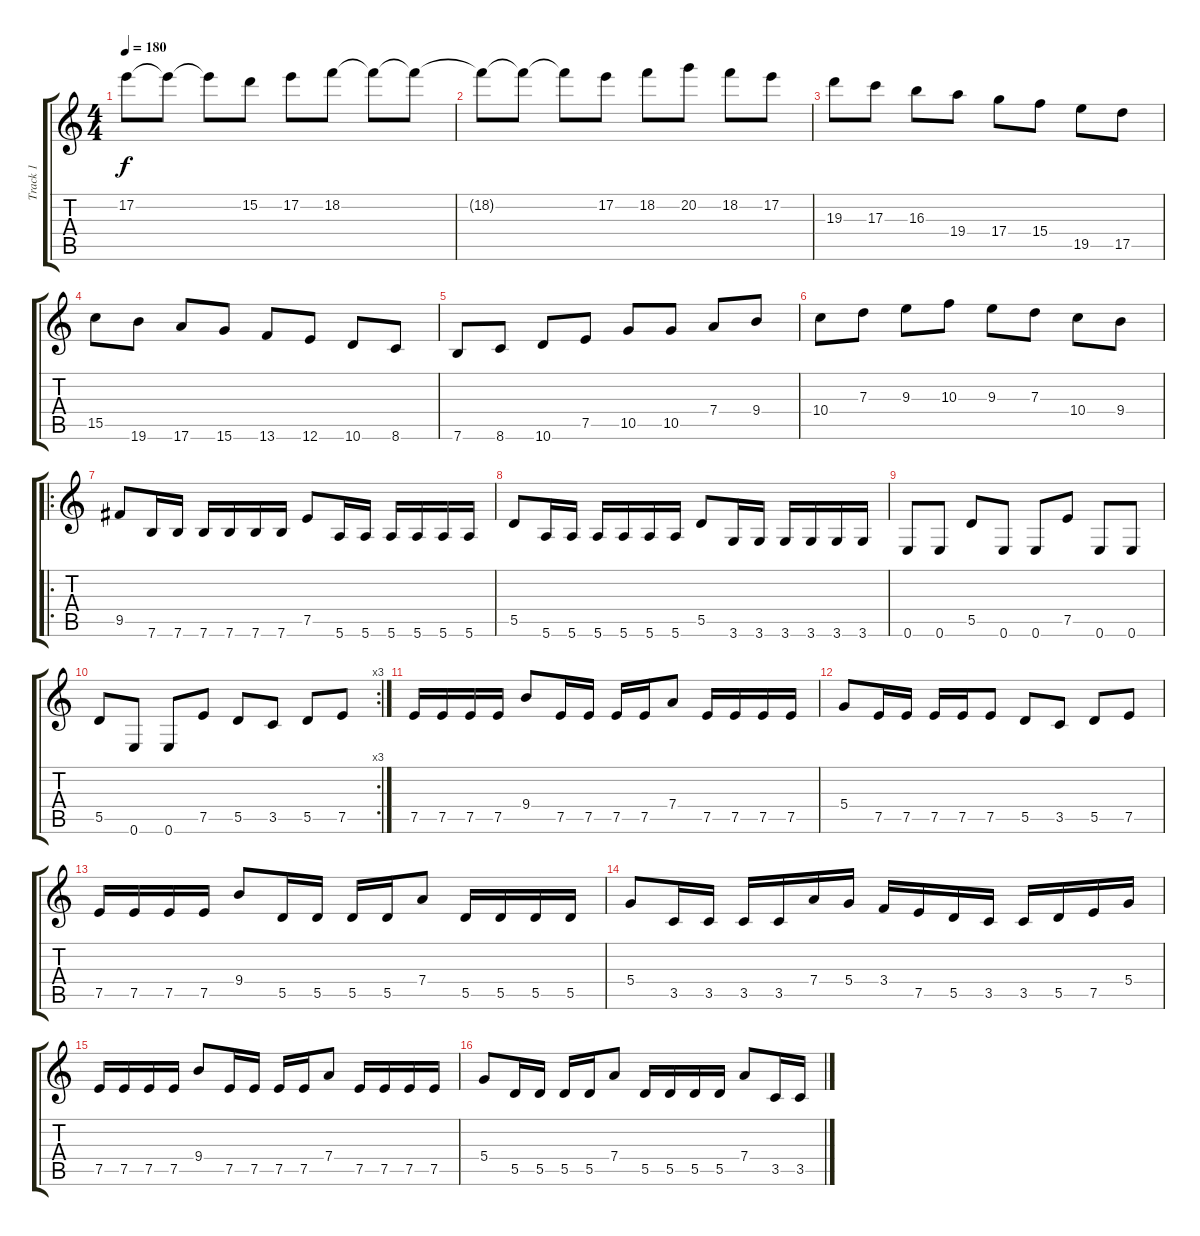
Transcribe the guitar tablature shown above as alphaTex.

\track ("Track 1" "Track 1") {instrument distortionguitar}
\staff {score tabs}
\tuning (E4 B3 G3 D3 A2 E2) {hide}
\ts (4 4)
\tempo 180
\clef g2
\ks c
17.2{t}.8{dy f} 17.2{t}.8 17.2{t}.8 15.2.8 17.2.8 18.2.8 18.2{t}.8 18.2{t}.8 |
18.2{t}.8 18.2{t}.8 18.2{t}.8 17.2.8 18.2.8 20.2.8 18.2.8 17.2.8 |
19.3.8 17.3.8 16.3.8 19.4.8 17.4.8 15.4.8 19.5.8 17.5.8 |
15.5.8 19.6.8 17.6.8 15.6.8 13.6.8 12.6.8 10.6.8 8.6.8 |
7.6.8 8.6.8 10.6.8 7.5.8 10.5.8 10.5.8 7.4.8 9.4.8 |
10.4.8 7.3.8 9.3.8 10.3.8 9.3.8 7.3.8 10.4.8 9.4.8 |
\ro
9.5.8{volume 15} 7.6.16 7.6.16 7.6.16 7.6.16 7.6.16 7.6.16 7.5.8 5.6.16 5.6.16 5.6.16 5.6.16 5.6.16 5.6.16 |
5.5.8 5.6.16 5.6.16 5.6.16 5.6.16 5.6.16 5.6.16 5.5.8 3.6.16 3.6.16 3.6.16 3.6.16 3.6.16 3.6.16 |
0.6.8 0.6.8 5.5.8 0.6.8 0.6.8 7.5.8 0.6.8 0.6.8 |
\rc 3
5.5.8 0.6.8 0.6.8 7.5.8 5.5.8 3.5.8 5.5.8 7.5.8 |
7.5.16 7.5.16 7.5.16 7.5.16 9.4.8 7.5.16 7.5.16 7.5.16 7.5.16 7.4.8 7.5.16 7.5.16 7.5.16 7.5.16 |
5.4.8 7.5.16 7.5.16 7.5.16 7.5.16 7.5.8 5.5.8 3.5.8 5.5.8 7.5.8 |
7.5.16 7.5.16 7.5.16 7.5.16 9.4.8 5.5.16 5.5.16 5.5.16 5.5.16 7.4.8 5.5.16 5.5.16 5.5.16 5.5.16 |
5.4.8 3.5.16 3.5.16 3.5.16 3.5.16 7.4.16 5.4.16 3.4.16 7.5.16 5.5.16 3.5.16 3.5.16 5.5.16 7.5.16 5.4.16 |
7.5.16 7.5.16 7.5.16 7.5.16 9.4.8 7.5.16 7.5.16 7.5.16 7.5.16 7.4.8 7.5.16 7.5.16 7.5.16 7.5.16 |
5.4.8 5.5.16 5.5.16 5.5.16 5.5.16 7.4.8 5.5.16 5.5.16 5.5.16 5.5.16 7.4.8 3.5.16 3.5.16
